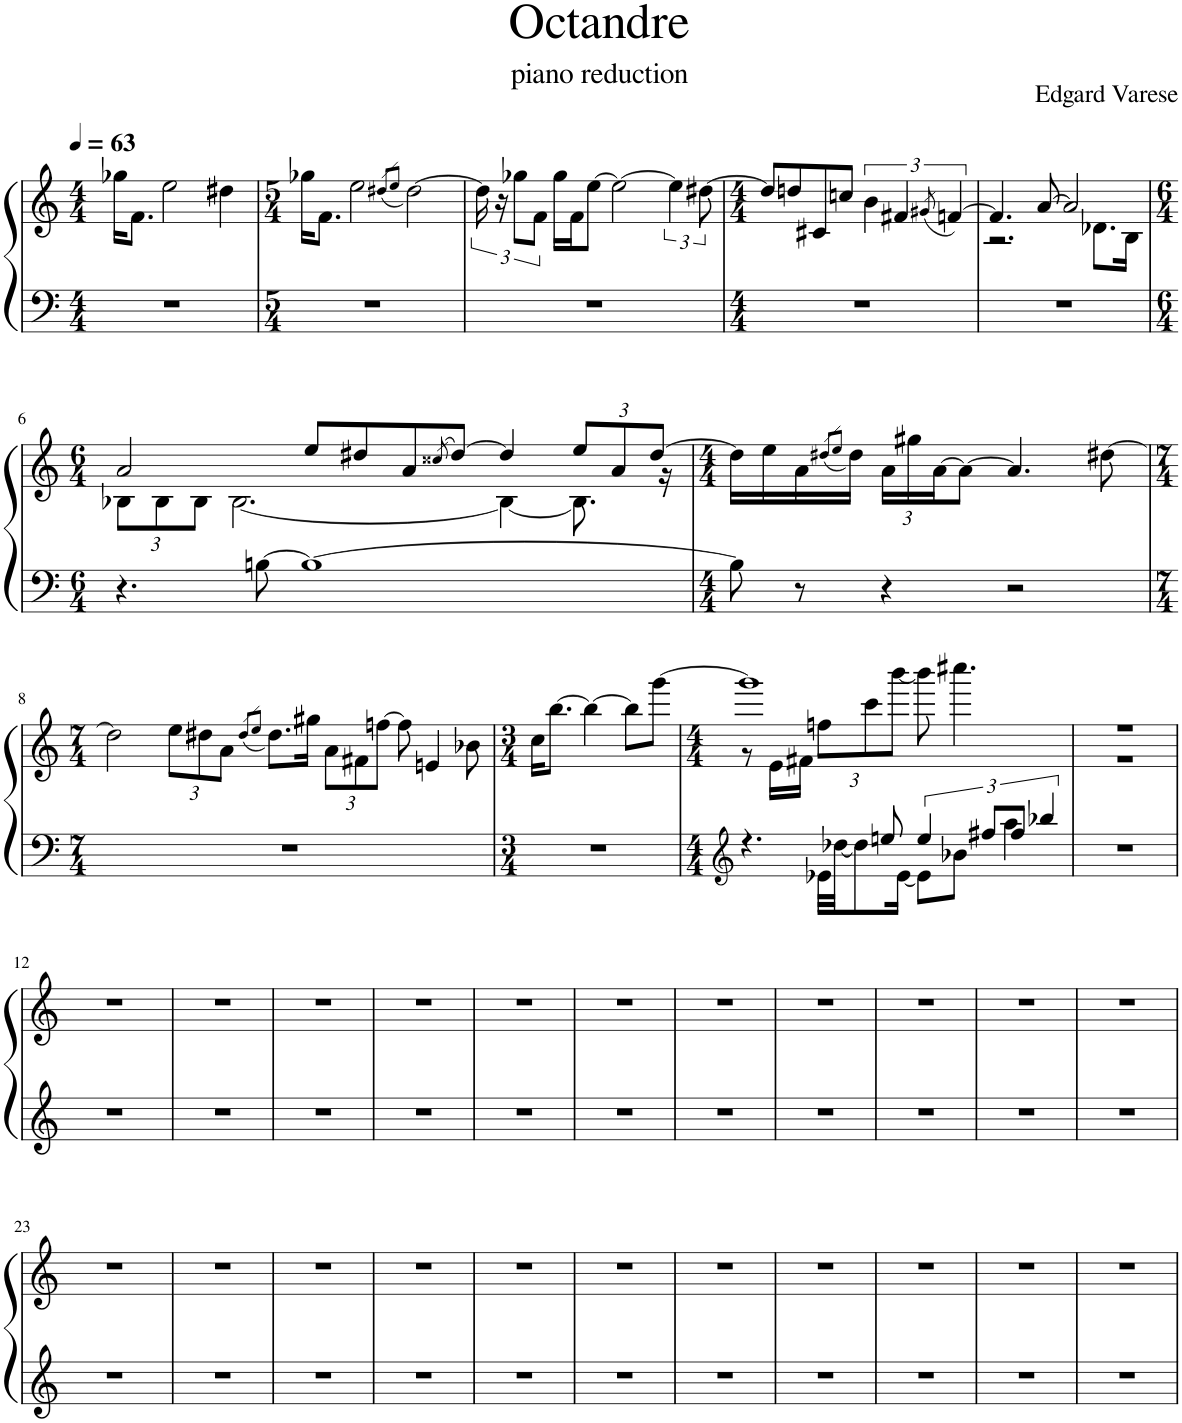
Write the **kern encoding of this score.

**kern	**kern
*part1	*part1
*staff2	*staff1
*I"Piano	*
*I'Pno.	*
*clefF4	*clefG2
*k[]	*k[]
*M4/4	*M4/4
*MM63	*MM63
=1	=1
1r	16gg-X\KL
.	8.f\J
.	2ee\
.	4dd#X\
=2	=2
*M5/4	*M5/4
4%5r	16gg-X\KL
.	8.f\J
.	2ee\
.	(8qdd#X/L
.	8qee/J
.	[2dd#\)
=3	=3
4%5r	24dd#\]
.	24r
.	12gg-X\L
.	12f\J
.	16gg-\LL
.	16f\J
.	[8ee\J
.	2ee\_
.	6ee\]
.	[12dd#X\
=4	=4
*M4/4	*M4/4
1r	8dd#/L]
.	8ddn/
.	8c#X/
.	8ccn/J
.	6b\
.	6f#X/
.	(8qg#X/
.	[6fn/)
=5	=5
*	*^
1r	4.f/]	2.r
.	[8a/	.
.	2a/]	.
.	.	8.d-X\L
.	.	16B\Jk
!!LO:LB:g=z	!!
=6	=6	=6
*M6/4	*M6/4	*
*	*	*Xbrackettup
4.r	2a/	12B-X\L
.	.	12B-\
.	.	12B-\J
.	.	[2.B-\
[8Bn\	.	.
1B_	8ee/L	.
.	8dd#X/	.
.	8a/	.
.	(8qcc##X/	.
.	[8dd#/J)	.
.	4dd#/]	4B-\_
.	12ee/L	8.B-\]
.	12a/	.
.	[12dd#/J	.
.	.	16r
*	*v	*v
=7	=7
*M4/4	*M4/4
8B\]	16dd#\LL]
.	16ee\
8r	16a\
.	(8qdd#X/L
.	8qee/J
.	16dd#\JJ)
4r	24a\LL
.	24gg#X\
.	[24a\J
.	8a\J_
2r	4.a/]
.	[8dd#X\
!!LO:LB:g=z
=8	=8
*M7/4	*M7/4
1..r	2dd#\]
.	12ee\L
.	12dd#X\
.	12a\J
.	(8qdd#/L
.	8qee/J
.	8.dd#\L)
.	16gg#X\Jk
.	12a\L
.	12f#X\
.	[12ffn\J
.	8ff\]
.	4en/
.	8b-X\
=9	=9
*M3/4	*M3/4
2.r	16cc\KL
.	[8.bb\J
.	4bb\_
.	8bb\L]
.	[8ggg\J
=10	=10
*clefG2	*
*M4/4	*M4/4
*^	*^
4.r	4ryy	1ggg]	8r
.	.	.	16e\LL
.	.	.	16f#X\JJ
.	32e-X\LLL	.	12ffn\L
.	[32dd-X\JJ	.	.
.	8dd-\]	.	.
.	.	.	12ccc\
8een/	.	.	.
.	.	.	[12bbb\J
.	[16e-\Jk	.	.
6ee/	8e-\L]	.	8bbb\]
.	8b-X\J	.	4.cccc#X\
12ff#X/L	.	.	.
12ff#/J	4aa\	.	.
6bb-X/	.	.	.
*v	*v	*	*
=11	=11	=11
1r	1r	1r
*	*v	*v
!!LO:LB:g=z
=12	=12
1r	1r
=13	=13
1r	1r
=14	=14
1r	1r
=15	=15
1r	1r
=16	=16
1r	1r
=17	=17
1r	1r
=18	=18
1r	1r
=19	=19
1r	1r
=20	=20
1r	1r
=21	=21
1r	1r
=22	=22
1r	1r
!!LO:LB:g=z
=23	=23
1r	1r
=24	=24
1r	1r
=25	=25
1r	1r
=26	=26
1r	1r
=27	=27
1r	1r
=28	=28
1r	1r
=29	=29
1r	1r
=30	=30
1r	1r
=31	=31
1r	1r
=32	=32
1r	1r
=33	=33
1r	1r
=	=
*-	*-
